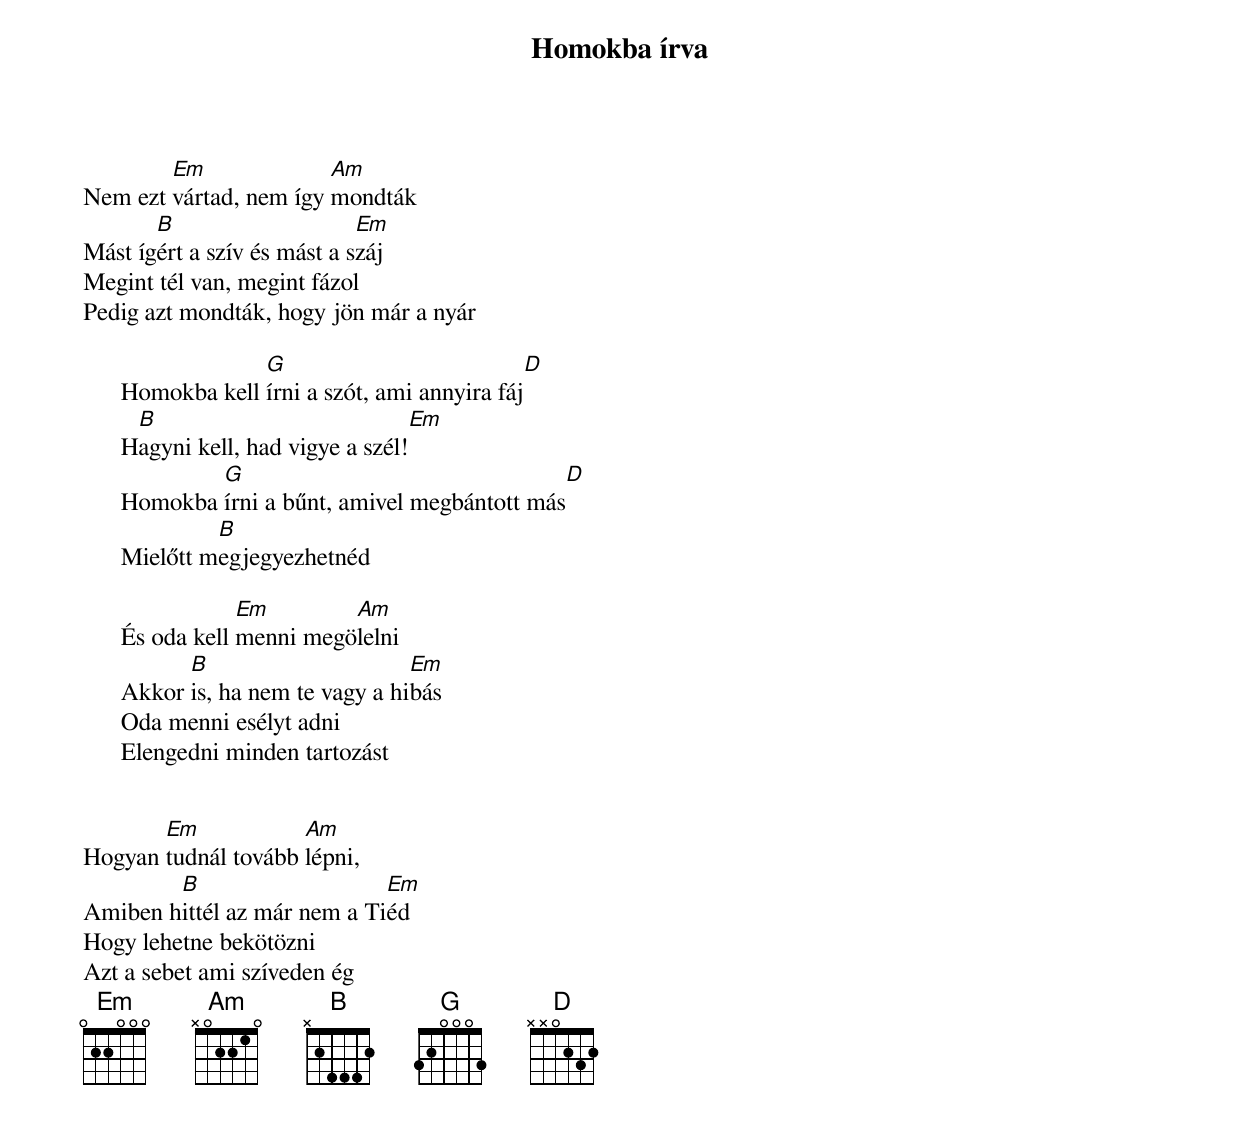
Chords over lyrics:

{title: Homokba írva}
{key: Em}
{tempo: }
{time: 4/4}
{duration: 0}


        Em              Am
Nem ezt vártad, nem így mondták
       B                     Em
Mást ígért a szív és mást a száj
Megint tél van, megint fázol
Pedig azt mondták, hogy jön már a nyár

                   G                                D
      Homokba kell írni a szót, ami annyira fáj
       B                                   Em
      Hagyni kell, had vigye a szél!
              G                                   D
      Homokba írni a bűnt, amivel megbántott más
               B
      Mielőtt megjegyezhetnéd

                  Em        Am
      És oda kell menni megölelni
            B                      Em
      Akkor is, ha nem te vagy a hibás
      Oda menni esélyt adni
      Elengedni minden tartozást


       Em            Am
Hogyan tudnál tovább lépni,
        B                    Em
Amiben hittél az már nem a Tiéd
Hogy lehetne bekötözni
Azt a sebet ami szíveden ég
